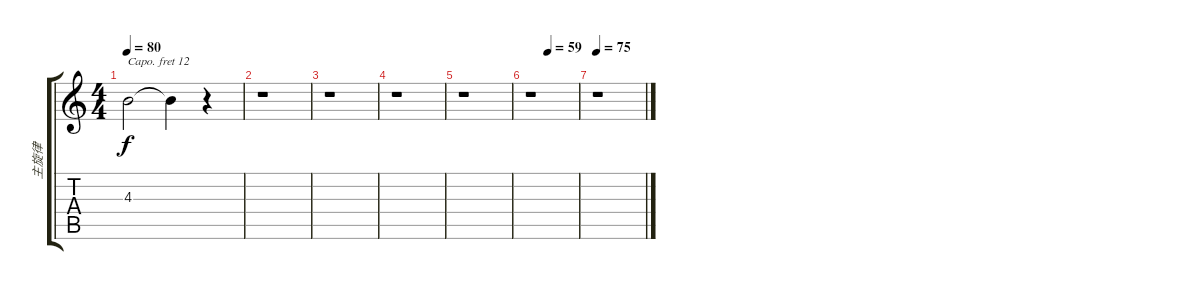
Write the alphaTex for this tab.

\track ("主旋律" "主旋律") {instrument flute}
\staff {score tabs}
\capo 12
\tuning (E4 B3 G3 D3 A2 E2) {hide}
\ts (4 4)
\tempo 80
\clef g2
\ks c
4.3.2{dy f} 4.3{t}.4 r.4 |
r.1 |
r.1 |
r.1 |
r.1 |
\tempo (59 0.375)
r.1 |
\tempo 75
r.1
